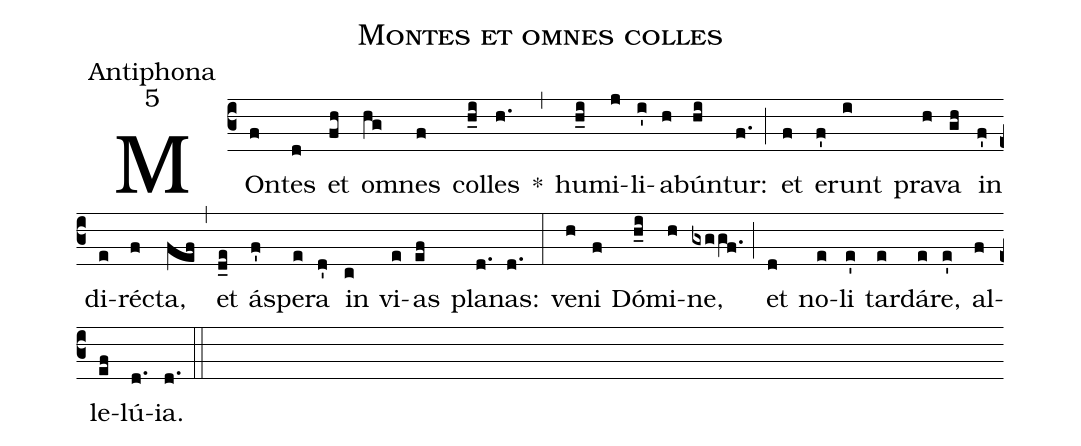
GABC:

name:Montes et omnes colles;
office-part:Antiphona;
mode:5;
%%
(c3) MOn(f)tes(d) et(fh) o(hg)mnes(f) col(h_i)les(h.) *(,) hu(h_i)mi(j)li(i')a(h)bún(hi)tur:(f.) (;) et(f) e(f')runt(i) pra(h)va(gh) in(f') di(e)ré(f)cta,(fef) (,) et(d_e) á(f')spe(e)ra(d') in(c) vi(e)as(ef) pla(d.)nas:(d.) (:) ve(h)ni(f) Dó(h_i)mi(h)ne,(gxggf.) (;) et(d) no(e)li(e') tar(e)dá(e)re,(e') al(f)le(ef)lú(d.)ia.(d.) (::)
